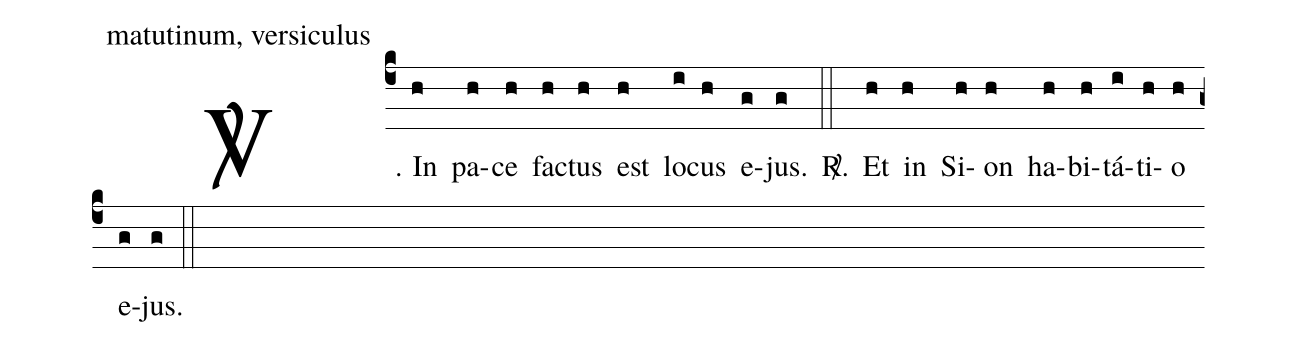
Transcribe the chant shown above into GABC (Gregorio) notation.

office-part: matutinum, versiculus;
%%
(c4)
<sp>V/</sp>. In(h) pa(h)ce(h) fac(h)tus(h) est(h) lo(i)cus(h) e(g)jus.(g) <sp>R/</sp>.(::)
Et(h) in(h) Si(h)on(h) ha(h)bi(h)tá(i)ti(h)o(h) e(g)jus.(g) (::)
